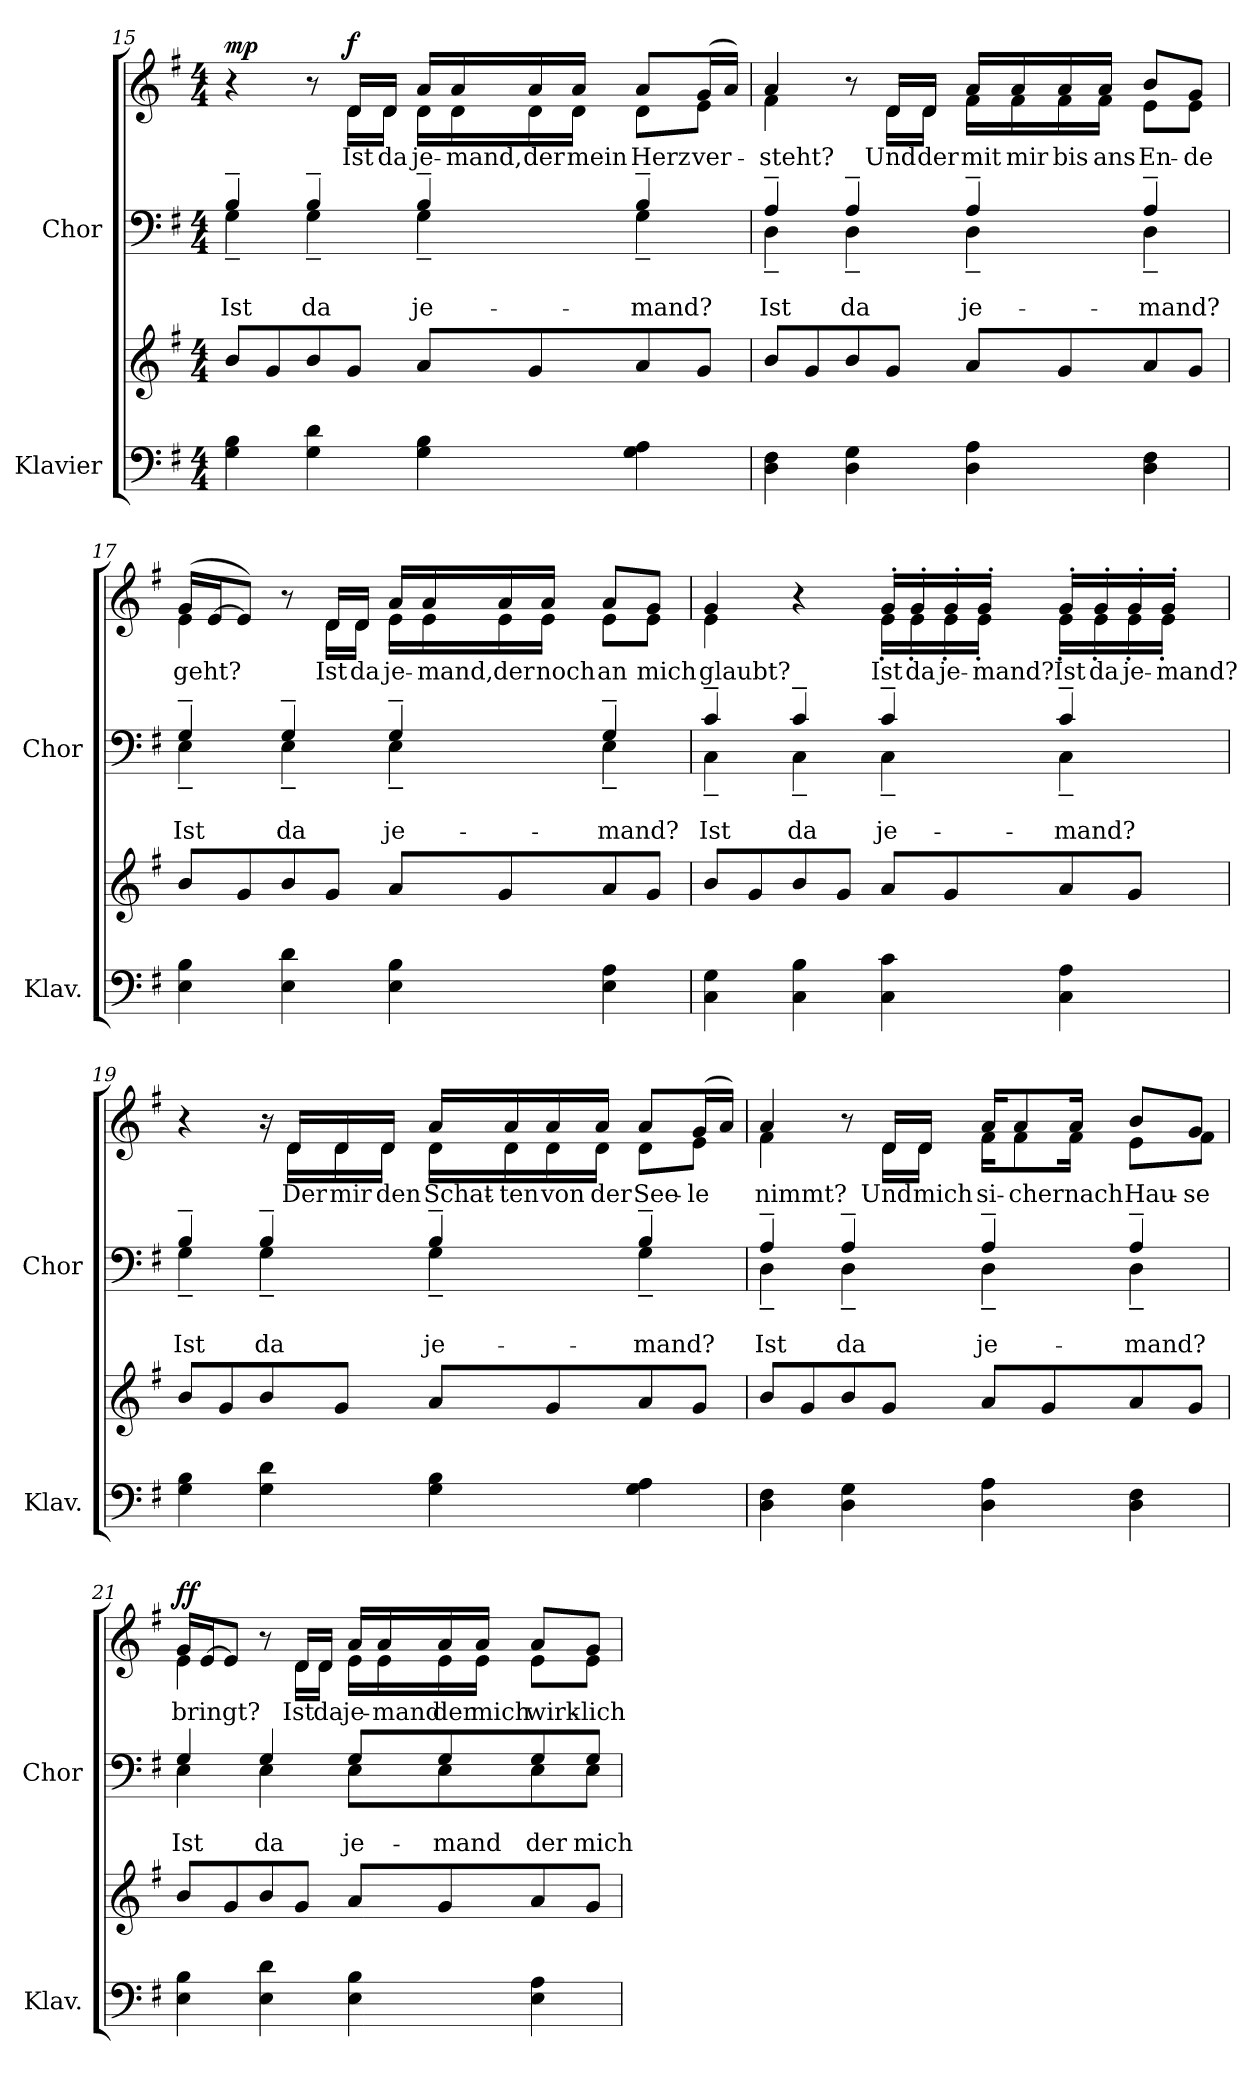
**kern	**kern	**kern	**text	**text	**kern	**text	**dynam
*part2	*part2	*part1	*part1	*part1	*part1	*part1	*part1
*staff4	*staff3	*staff2	*staff2	*staff2	*staff1	*staff1	*staff1/2
*I"Klavier	*	*I"Chor	*	*	*	*	*
*I'Klav.	*	*I'Chor	*	*	*	*	*
!!LO:LB:g=z
*clefF4	*clefG2	*clefF4	*	*	*clefG2	*	*
*k[f#]	*k[f#]	*k[f#]	*	*	*k[f#]	*	*
*G:	*G:	*G:	*	*	*G:	*	*
*M4/4	*M4/4	*M4/4	*	*	*M4/4	*	*
=15	=15	=15	=15	=15	=15	=15	=15
!	!	!	!	!	!LO:TX:a:B:t=Chorus1	!	!
!	!	!LO:TX:a:t=leise Flüsternd	!	!	!	!	!
!	!	!	!	!LO:LY:b	!	!	!LO:DY:b=2
*	*	*^	*	*	*^	*	*
4G\ 4B\	8b/L	4B~/	4G~\	.	Ist	4r	4ryy	.	mp
.	8g/	.	.	.	.	.	.	.	.
!	!	!	!	!	!LO:LY:b	!	!	!	!
4G\ 4d\	8b/	4B~/	4G~\	.	da	8r	8ryy	.	.
!	!	!	!	!	!	!	!	!LO:LY:b	!LO:DY:b
.	8g/J	.	.	.	.	16d/LL	16d\LL	Ist	f
!	!	!	!	!	!	!	!	!LO:LY:b	!
.	.	.	.	.	.	16d/JJ	16d\JJ	da	.
!	!	!	!	!	!LO:LY:b	!	!	!LO:LY:b	!
4G\ 4B\	8a/L	4B~/	4G~\	.	je-	16a/LL	16d\LL	je-	.
!	!	!	!	!	!	!	!	!LO:LY:b	!
.	.	.	.	.	.	16a/	16d\	-mand,	.
!	!	!	!	!	!	!	!	!LO:LY:b	!
.	8g/	.	.	.	.	16a/	16d\	der	.
!	!	!	!	!	!	!	!	!LO:LY:b	!
.	.	.	.	.	.	16a/JJ	16d\JJ	mein	.
!	!	!	!	!	!LO:LY:b	!	!	!LO:LY:b	!
4G\ 4A\	8a/	4B~/	4G~\	.	-mand?	8a/L	8d\L	Herz	.
!	!	!	!	!	!	!	!	!LO:LY:b	!
.	8g/J	.	.	.	.	(>16g/L	8e\J	ver-	.
.	.	.	.	.	.	16a/JJ)	.	.	.
=16	=16	=16	=16	=16	=16	=16	=16	=16	=16
!	!	!	!	!	!LO:LY:b	!	!	!LO:LY:b	!
4D\ 4F#\	8b/L	4A~/	4D~\	.	Ist	4a/	4f#\	-steht?	.
.	8g/	.	.	.	.	.	.	.	.
!	!	!	!	!	!LO:LY:b	!	!	!	!
4D\ 4G\	8b/	4A~/	4D~\	.	da	8r	8ryy	.	.
!	!	!	!	!	!	!	!	!LO:LY:b	!
.	8g/J	.	.	.	.	16d/LL	16d\LL	Und	.
!	!	!	!	!	!	!	!	!LO:LY:b	!
.	.	.	.	.	.	16d/JJ	16d\JJ	der	.
!	!	!	!	!	!LO:LY:b	!	!	!LO:LY:b	!
4D\ 4A\	8a/L	4A~/	4D~\	.	je-	16a/LL	16f#\LL	mit	.
!	!	!	!	!	!	!	!	!LO:LY:b	!
.	.	.	.	.	.	16a/	16f#\	mir	.
!	!	!	!	!	!	!	!	!LO:LY:b	!
.	8g/	.	.	.	.	16a/	16f#\	bis	.
!	!	!	!	!	!	!	!	!LO:LY:b	!
.	.	.	.	.	.	16a/JJ	16f#\JJ	ans	.
!	!	!	!	!	!LO:LY:b	!	!	!LO:LY:b	!
4D\ 4F#\	8a/	4A~/	4D~\	.	-mand?	8b/L	8e\L	En-	.
!	!	!	!	!	!	!	!	!LO:LY:b	!
.	8g/J	.	.	.	.	8g/J	8e\J	-de	.
!!LO:PB:g=z	!!
=17	=17	=17	=17	=17	=17	=17	=17	=17	=17
!	!	!	!	!	!LO:LY:b	!	!	!LO:LY:b	!
4E\ 4B\	8b/L	4G~/	4E~\	.	Ist	(>16g/LL	4e\	geht?	.
.	.	.	.	.	.	[16e/J	.	.	.
.	8g/	.	.	.	.	8e/J])	.	.	.
!	!	!	!	!	!LO:LY:b	!	!	!	!
4E\ 4d\	8b/	4G~/	4E~\	.	da	8r	8ryy	.	.
!	!	!	!	!	!	!	!	!LO:LY:b	!
.	8g/J	.	.	.	.	16d/LL	16d\LL	Ist	.
!	!	!	!	!	!	!	!	!LO:LY:b	!
.	.	.	.	.	.	16d/JJ	16d\JJ	da	.
!	!	!	!	!	!LO:LY:b	!	!	!LO:LY:b	!
4E\ 4B\	8a/L	4G~/	4E~\	.	je-	16a/LL	16e\LL	je-	.
!	!	!	!	!	!	!	!	!LO:LY:b	!
.	.	.	.	.	.	16a/	16e\	-mand,	.
!	!	!	!	!	!	!	!	!LO:LY:b	!
.	8g/	.	.	.	.	16a/	16e\	der	.
!	!	!	!	!	!	!	!	!LO:LY:b	!
.	.	.	.	.	.	16a/JJ	16e\JJ	noch	.
!	!	!	!	!	!LO:LY:b	!	!	!LO:LY:b	!
4E\ 4A\	8a/	4G~/	4E~\	.	-mand?	8a/L	8e\L	an	.
!	!	!	!	!	!	!	!	!LO:LY:b	!
.	8g/J	.	.	.	.	8g/J	8e\J	mich	.
=18	=18	=18	=18	=18	=18	=18	=18	=18	=18
!	!	!	!	!	!LO:LY:b	!	!	!LO:LY:b	!
4C\ 4G\	8b/L	4c~/	4C~\	.	Ist	4g/	4e\	glaubt?	.
.	8g/	.	.	.	.	.	.	.	.
!	!	!	!	!	!LO:LY:b	!	!	!	!
4C\ 4B\	8b/	4c~/	4C~\	.	da	4r	4ryy	.	.
.	8g/J	.	.	.	.	.	.	.	.
!	!	!	!	!	!LO:LY:b	!	!	!LO:LY:b	!
4C\ 4c\	8a/L	4c~/	4C~\	.	je-	16g'/LL	16e'\LL	Ist	.
!	!	!	!	!	!	!	!	!LO:LY:b	!
.	.	.	.	.	.	16g'/	16e'\	da	.
!	!	!	!	!	!	!	!	!LO:LY:b	!
.	8g/	.	.	.	.	16g'/	16e'\	je-	.
!	!	!	!	!	!	!	!	!LO:LY:b	!
.	.	.	.	.	.	16g'/JJ	16e'\JJ	-mand?	.
!	!	!	!	!	!LO:LY:b	!	!	!LO:LY:b	!
4C\ 4A\	8a/	4c~/	4C~\	.	-mand?	16g'/LL	16e'\LL	Ist	.
!	!	!	!	!	!	!	!	!LO:LY:b	!
.	.	.	.	.	.	16g'/	16e'\	da	.
!	!	!	!	!	!	!	!	!LO:LY:b	!
.	8g/J	.	.	.	.	16g'/	16e'\	je-	.
!	!	!	!	!	!	!	!	!LO:LY:b	!
.	.	.	.	.	.	16g'/JJ	16e'\JJ	-mand?	.
!!LO:LB:g=z	!!
=19	=19	=19	=19	=19	=19	=19	=19	=19	=19
!	!	!	!	!	!LO:LY:b	!	!	!	!
4G\ 4B\	8b/L	4B~/	4G~\	.	Ist	4r	4ryy	.	.
.	8g/	.	.	.	.	.	.	.	.
!	!	!	!	!	!LO:LY:b	!	!	!	!
4G\ 4d\	8b/	4B~/	4G~\	.	da	16r	16ryy	.	.
!	!	!	!	!	!	!	!	!LO:LY:b	!
.	.	.	.	.	.	16d/LL	16d\LL	Der	.
!	!	!	!	!	!	!	!	!LO:LY:b	!
.	8g/J	.	.	.	.	16d/	16d\	mir	.
!	!	!	!	!	!	!	!	!LO:LY:b	!
.	.	.	.	.	.	16d/JJ	16d\JJ	den	.
!	!	!	!	!	!LO:LY:b	!	!	!LO:LY:b	!
4G\ 4B\	8a/L	4B~/	4G~\	.	je-	16a/LL	16d\LL	Schat-	.
!	!	!	!	!	!	!	!	!LO:LY:b	!
.	.	.	.	.	.	16a/	16d\	-ten	.
!	!	!	!	!	!	!	!	!LO:LY:b	!
.	8g/	.	.	.	.	16a/	16d\	von	.
!	!	!	!	!	!	!	!	!LO:LY:b	!
.	.	.	.	.	.	16a/JJ	16d\JJ	der	.
!	!	!	!	!	!LO:LY:b	!	!	!LO:LY:b	!
4G\ 4A\	8a/	4B~/	4G~\	.	-mand?	8a/L	8d\L	See-	.
!	!	!	!	!	!	!	!	!LO:LY:b	!
.	8g/J	.	.	.	.	(>16g/L	8e\J	-le	.
.	.	.	.	.	.	16a/JJ)	.	.	.
!!LO:PB:g=z	!!
=20	=20	=20	=20	=20	=20	=20	=20	=20	=20
!	!	!	!	!	!LO:LY:b	!	!	!LO:LY:b	!
4D\ 4F#\	8b/L	4A~/	4D~\	.	Ist	4a/	4f#\	nimmt?	.
.	8g/	.	.	.	.	.	.	.	.
!	!	!	!	!	!LO:LY:b	!	!	!	!
4D\ 4G\	8b/	4A~/	4D~\	.	da	8r	8ryy	.	.
!	!	!	!	!	!	!	!	!LO:LY:b	!
.	8g/J	.	.	.	.	16d/LL	16d\LL	Und	.
!	!	!	!	!	!	!	!	!LO:LY:b	!
.	.	.	.	.	.	16d/JJ	16d\JJ	mich	.
!	!	!	!	!	!LO:LY:b	!	!	!LO:LY:b	!
4D\ 4A\	8a/L	4A~/	4D~\	.	je-	16a/KL	16f#\KL	si-	.
!	!	!	!	!	!	!	!	!LO:LY:b	!
.	.	.	.	.	.	8a/	8f#\	-cher	.
.	8g/	.	.	.	.	.	.	.	.
!	!	!	!	!	!	!	!	!LO:LY:b	!
.	.	.	.	.	.	16a/Jk	16f#\Jk	nach	.
!	!	!	!	!	!LO:LY:b	!	!	!LO:LY:b	!
4D\ 4F#\	8a/	4A~/	4D~\	.	-mand?	8b/L	8e\L	Hau-	.
!	!	!	!	!	!	!	!	!LO:LY:b	!
.	8g/J	.	.	.	.	8g/J	8f#\J	-se	.
=21	=21	=21	=21	=21	=21	=21	=21	=21	=21
!	!	!	!	!	!LO:LY:b	!	!	!LO:LY:b	!LO:DY:b=2
!	!	!	!	!	!	!	!	!	!LO:DY:n=1:b
4E\ 4B\	8b/L	4G/	4E\	.	Ist	16g/LL	4e\	bringt?	f f
.	.	.	.	.	.	[16e/J	.	.	.
.	8g/	.	.	.	.	8e/J]	.	.	.
!	!	!	!	!	!LO:LY:b	!	!	!	!
4E\ 4d\	8b/	4G/	4E\	.	da	8r	8ryy	.	.
!	!	!	!	!	!	!	!	!LO:LY:b	!
.	8g/J	.	.	.	.	16d/LL	16d\LL	Ist	.
!	!	!	!	!	!	!	!	!LO:LY:b	!
.	.	.	.	.	.	16d/JJ	16d\JJ	da	.
!	!	!	!	!	!LO:LY:b	!	!	!LO:LY:b	!
4E\ 4B\	8a/L	8G/L	8E\L	.	je-	16a/LL	16e\LL	je-	.
!	!	!	!	!	!	!	!	!LO:LY:b	!
.	.	.	.	.	.	16a/	16e\	-mand	.
!	!	!	!	!	!LO:LY:b	!	!	!LO:LY:b	!
.	8g/	8G/	8E\	.	-mand	16a/	16e\	der	.
!	!	!	!	!	!	!	!	!LO:LY:b	!
.	.	.	.	.	.	16a/JJ	16e\JJ	mich	.
!	!	!	!	!	!LO:LY:b	!	!	!LO:LY:b	!
4E\ 4A\	8a/	8G/	8E\	.	der	8a/L	8e\L	wirk-	.
!	!	!	!	!	!LO:LY:b	!	!	!LO:LY:b	!
.	8g/J	8G/J	8E\J	.	mich	8g/J	8e\J	-lich	.
*	*	*v	*v	*	*	*	*	*	*
*	*	*	*	*	*v	*v	*	*
=	=	=	=	=	=	=	=
*-	*-	*-	*-	*-	*-	*-	*-
